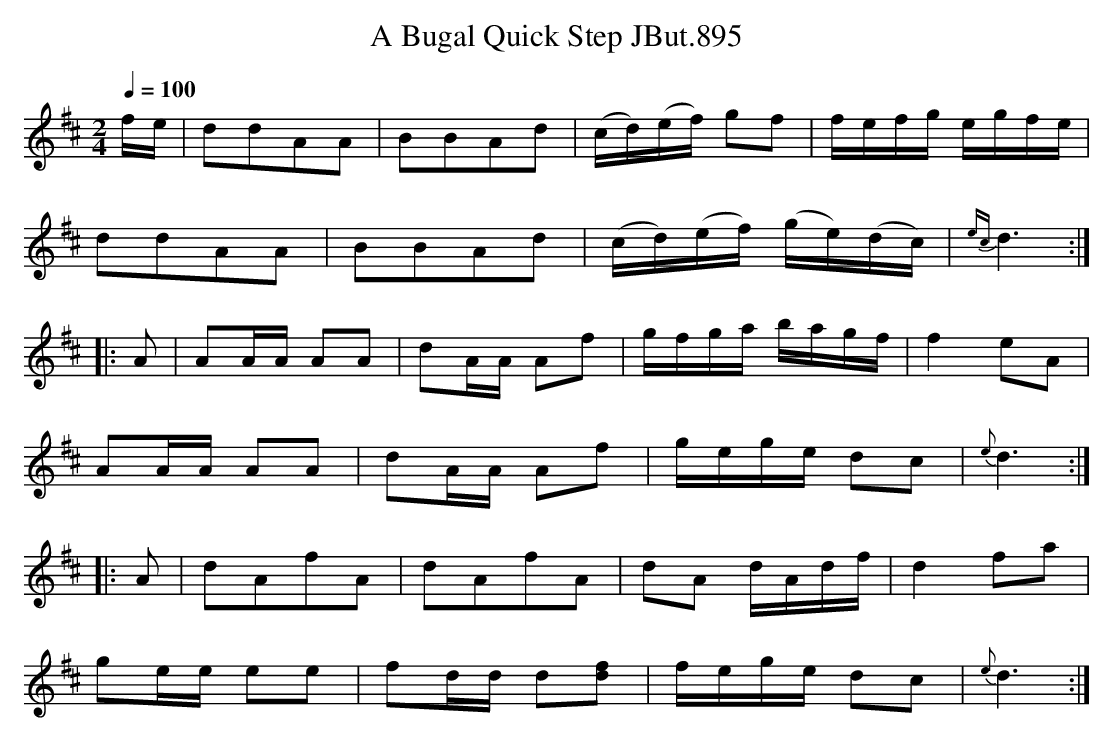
X:1
T:Bugal Quick Step JBut.895, A
M:2/4
L:1/8
Q:1/4=100
K:D
f/e/ | ddAA | BBAd | (c/d/)(e/f/) gf | f/e/f/g/ e/g/f/e/ |
ddAA | BBAd | (c/d/)(e/f/) (g/e/)(d/c/) | {ec}d3 :|
|: A | AA/A/ AA | dA/A/ Af | g/f/g/a/ b/a/g/f/ | f2 eA |
AA/A/ AA | dA/A/ Af | g/e/g/e/ dc | {e}d3 :|
|: A | dAfA | dAfA | dA d/A/d/f/ | d2 fa |
ge/e/ ee | fd/d/ d[df] | f/e/g/e/ dc | {e}d3 :|
